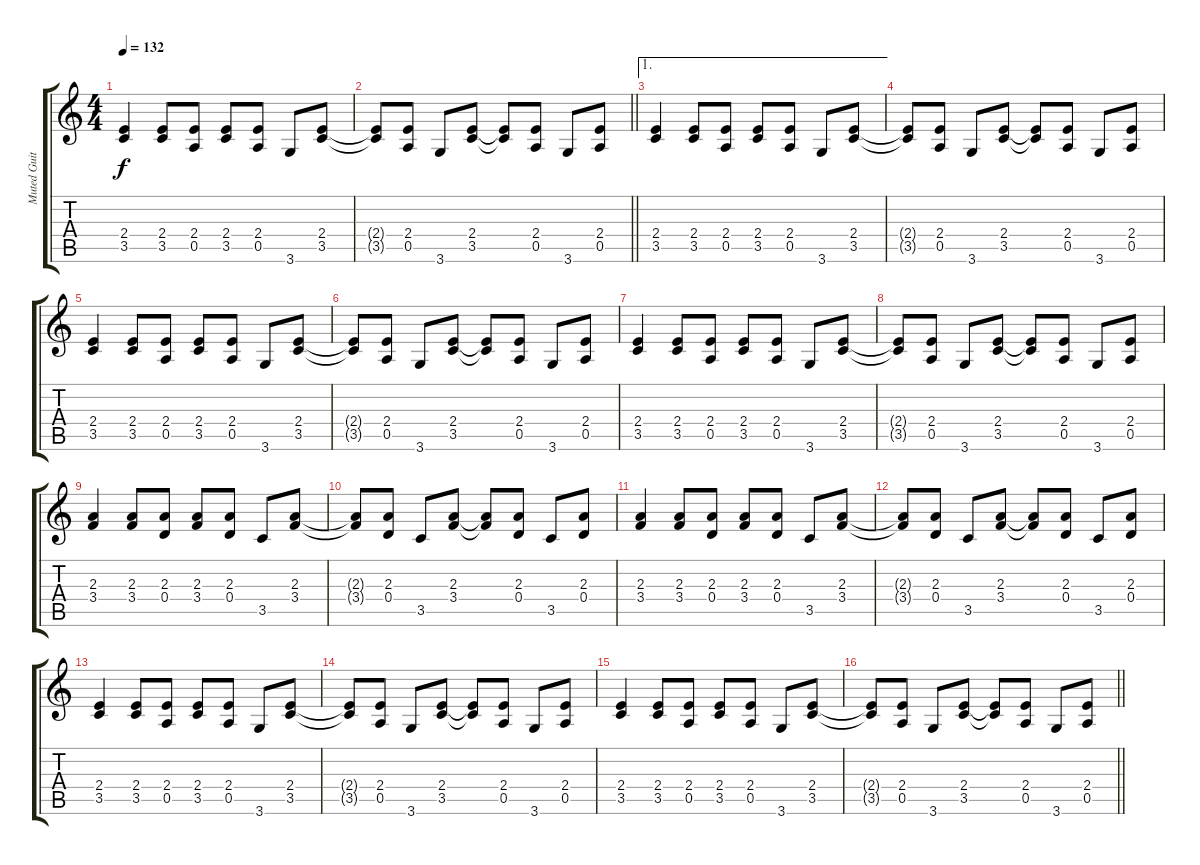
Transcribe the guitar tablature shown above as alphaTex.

\track ("Muted Guitar" "Muted Guit") {instrument electricguitarmuted}
\staff {score tabs}
\tuning (E4 B3 G3 D3 A2 E2) {hide}
\ts (4 4)
\tempo 132
\clef g2
\ks c
(2.4 3.5).4{dy f} (2.4 3.5).8 (2.4 0.5).8 (2.4 3.5).8 (2.4 0.5).8 3.6.8 (2.4 3.5).8 |
\barLineRight lightlight
(2.4{t} 3.5{t}).8 (2.4 0.5).8 3.6.8 (2.4 3.5).8 (2.4{t} 3.5{t}).8 (2.4 0.5).8 3.6.8 (2.4 0.5).8 |
\ae 1
(2.4 3.5).4 (2.4 3.5).8 (2.4 0.5).8 (2.4 3.5).8 (2.4 0.5).8 3.6.8 (2.4 3.5).8 |
(2.4{t} 3.5{t}).8 (2.4 0.5).8 3.6.8 (2.4 3.5).8 (2.4{t} 3.5{t}).8 (2.4 0.5).8 3.6.8 (2.4 0.5).8 |
(2.4 3.5).4 (2.4 3.5).8 (2.4 0.5).8 (2.4 3.5).8 (2.4 0.5).8 3.6.8 (2.4 3.5).8 |
(2.4{t} 3.5{t}).8 (2.4 0.5).8 3.6.8 (2.4 3.5).8 (2.4{t} 3.5{t}).8 (2.4 0.5).8 3.6.8 (2.4 0.5).8 |
(2.4 3.5).4 (2.4 3.5).8 (2.4 0.5).8 (2.4 3.5).8 (2.4 0.5).8 3.6.8 (2.4 3.5).8 |
(2.4{t} 3.5{t}).8 (2.4 0.5).8 3.6.8 (2.4 3.5).8 (2.4{t} 3.5{t}).8 (2.4 0.5).8 3.6.8 (2.4 0.5).8 |
(2.3 3.4).4 (2.3 3.4).8 (2.3 0.4).8 (2.3 3.4).8 (2.3 0.4).8 3.5.8 (2.3 3.4).8 |
(2.3{t} 3.4{t}).8 (2.3 0.4).8 3.5.8 (2.3 3.4).8 (2.3{t} 3.4{t}).8 (2.3 0.4).8 3.5.8 (2.3 0.4).8 |
(2.3 3.4).4 (2.3 3.4).8 (2.3 0.4).8 (2.3 3.4).8 (2.3 0.4).8 3.5.8 (2.3 3.4).8 |
(2.3{t} 3.4{t}).8 (2.3 0.4).8 3.5.8 (2.3 3.4).8 (2.3{t} 3.4{t}).8 (2.3 0.4).8 3.5.8 (2.3 0.4).8 |
(2.4 3.5).4 (2.4 3.5).8 (2.4 0.5).8 (2.4 3.5).8 (2.4 0.5).8 3.6.8 (2.4 3.5).8 |
(2.4{t} 3.5{t}).8 (2.4 0.5).8 3.6.8 (2.4 3.5).8 (2.4{t} 3.5{t}).8 (2.4 0.5).8 3.6.8 (2.4 0.5).8 |
(2.4 3.5).4 (2.4 3.5).8 (2.4 0.5).8 (2.4 3.5).8 (2.4 0.5).8 3.6.8 (2.4 3.5).8 |
\barLineRight lightlight
(2.4{t} 3.5{t}).8 (2.4 0.5).8 3.6.8 (2.4 3.5).8 (2.4{t} 3.5{t}).8 (2.4 0.5).8 3.6.8 (2.4 0.5).8
